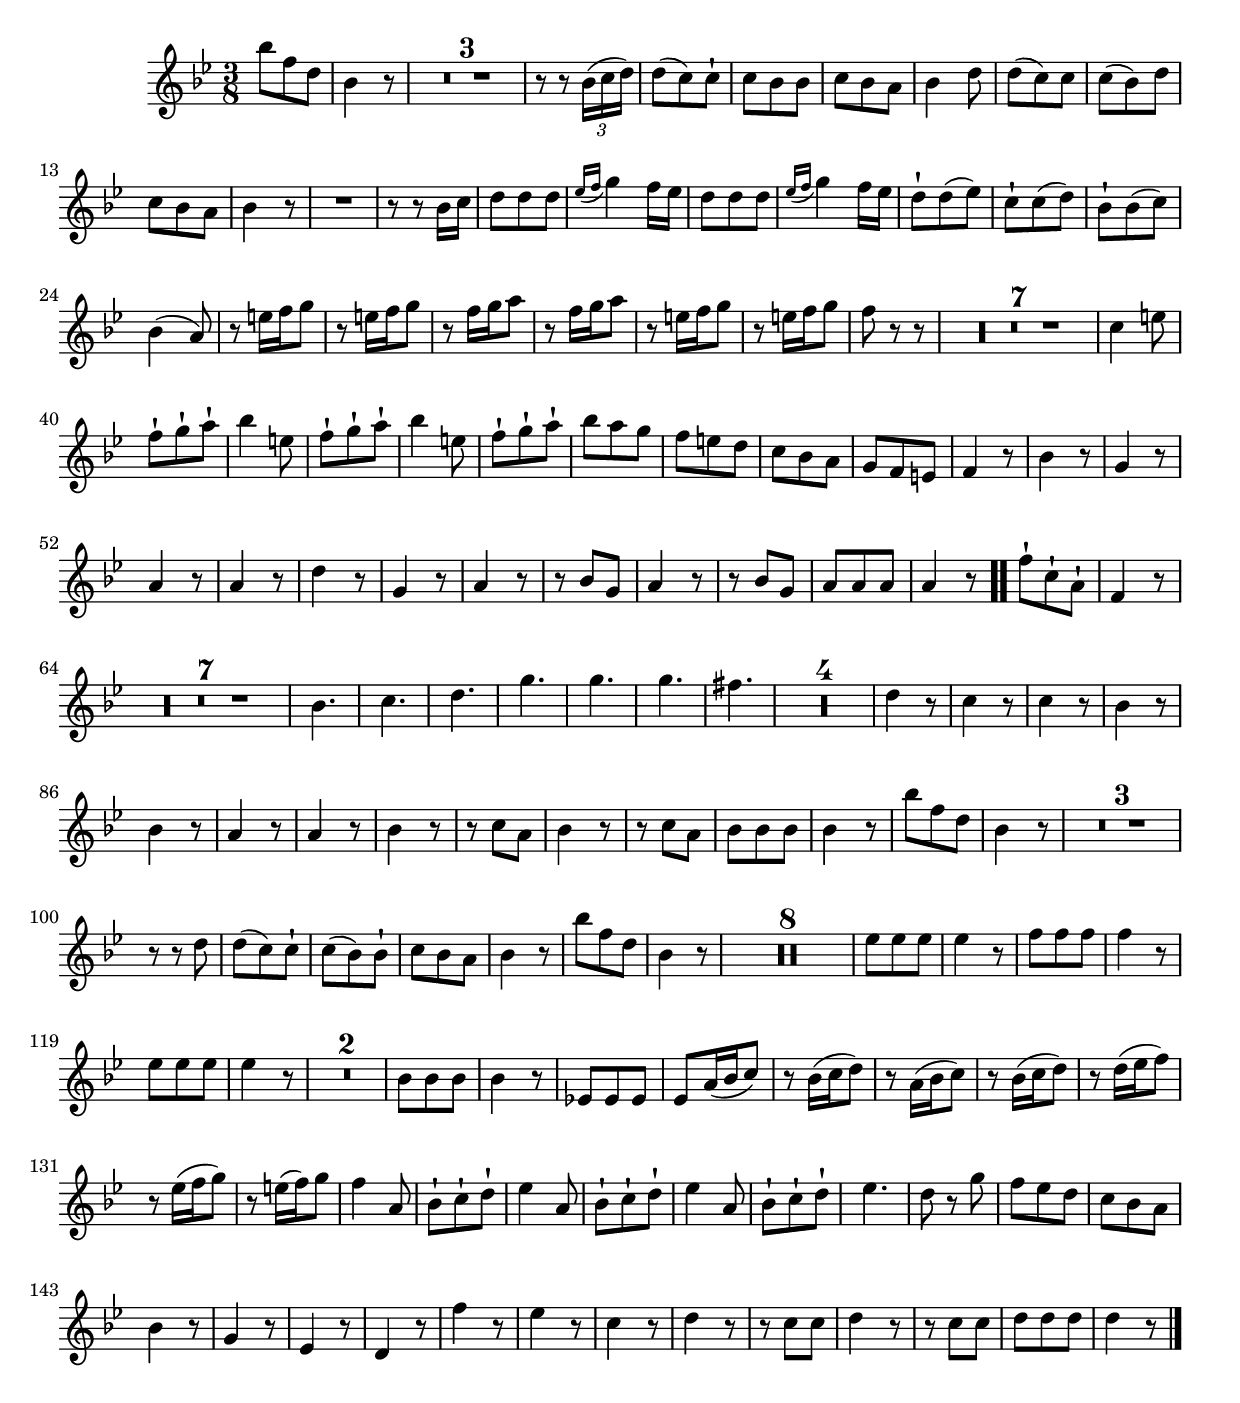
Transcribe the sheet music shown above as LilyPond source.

\version "2.16.0"      %Gossec - Symphonie si bémol
                        %Hautbois2 - 3e mvt
\relative c''{
\clef treble
\key bes \major
\time 3/8




bes'8 f d
bes4 r8
\set Score.skipBars = ##t R4. * 3
%
%
r8 r \times 2/3 {bes16[( c d)]}
d8( c) c-|
c bes bes
c bes a
bes4 d8
d( c) c
c( bes) d
c bes a 
bes4 r8
R4.
r8 r bes16 c
d8 d d
\appoggiatura {ees16[ f]} g4 f16 ees
d8 d d
\appoggiatura {ees16[ f]} g4 f16 ees
d8-| d( ees)
c-| c( d)
bes-| bes( c)
bes4( a8)
r e'16 f g8
r e16 f g8
r f16 g a8
r f16 g a8
r e16 f g8
r e16 f g8
f r r
\set Score.skipBars = ##t R4. * 7
%
%
%
%
%
%
c4 e8
f-| g-| a-|
bes4 e,8
f-| g-| a-|
bes4 e,8
f-| g-| a-|
bes a g
f e d
c bes a
g f e
f4 r8
bes4 r8
g4 r8
a4 r8
a4 r8
d4 r8
g,4 r8
a4 r8
r bes g
a4 r8
r bes g
a a a
a4 r8 \bar ".|."
f'8-| c-| a-|
f4 r8
\set Score.skipBars = ##t R4. * 7
%
%
%
%
%
%
bes4.
c
d
g
g
g
fis
\set Score.skipBars = ##t R4. * 4
%
%
%
d4 r8
c4 r8
c4 r8
bes4 r8
bes4 r8
a4 r8
a4 r8
bes4 r8
r c a
bes4 r8
r c a
bes bes bes
bes4 r8
bes' f d
bes4 r8
\set Score.skipBars = ##t R4. * 3
%
%
r8 r d
d( c) c-|
c( bes) bes-|
c bes a
bes4 r8
bes' f d
bes4 r8
\set Score.skipBars = ##t R4. * 8
%
%
%
%
%
%
%
ees8 ees ees
ees4 r8
f f f 
f4 r8
ees ees ees
ees4 r8
\set Score.skipBars = ##t R4. * 2
%
bes8 bes bes
bes4 r8
ees,! ees ees
ees a16( bes c8)
r bes16( c d8)
r a16( bes c8)
r bes16( c d8)
r d16( ees f8)
r ees16( f g8)
r e16( f) g8
f4 a,8
bes-| c-| d-|
ees4 a,8
bes-| c-| d-|
ees4 a,8
bes-| c-| d-|
ees4.
d8 r g
f ees d
c bes a
bes4 r8
g4 r8
ees4 r8
d4 r8
f'4 r8
ees4 r8
c4 r8
d4 r8
r c c
d4 r8
r c c
d d d
d4 r8 \bar "|." 
}
